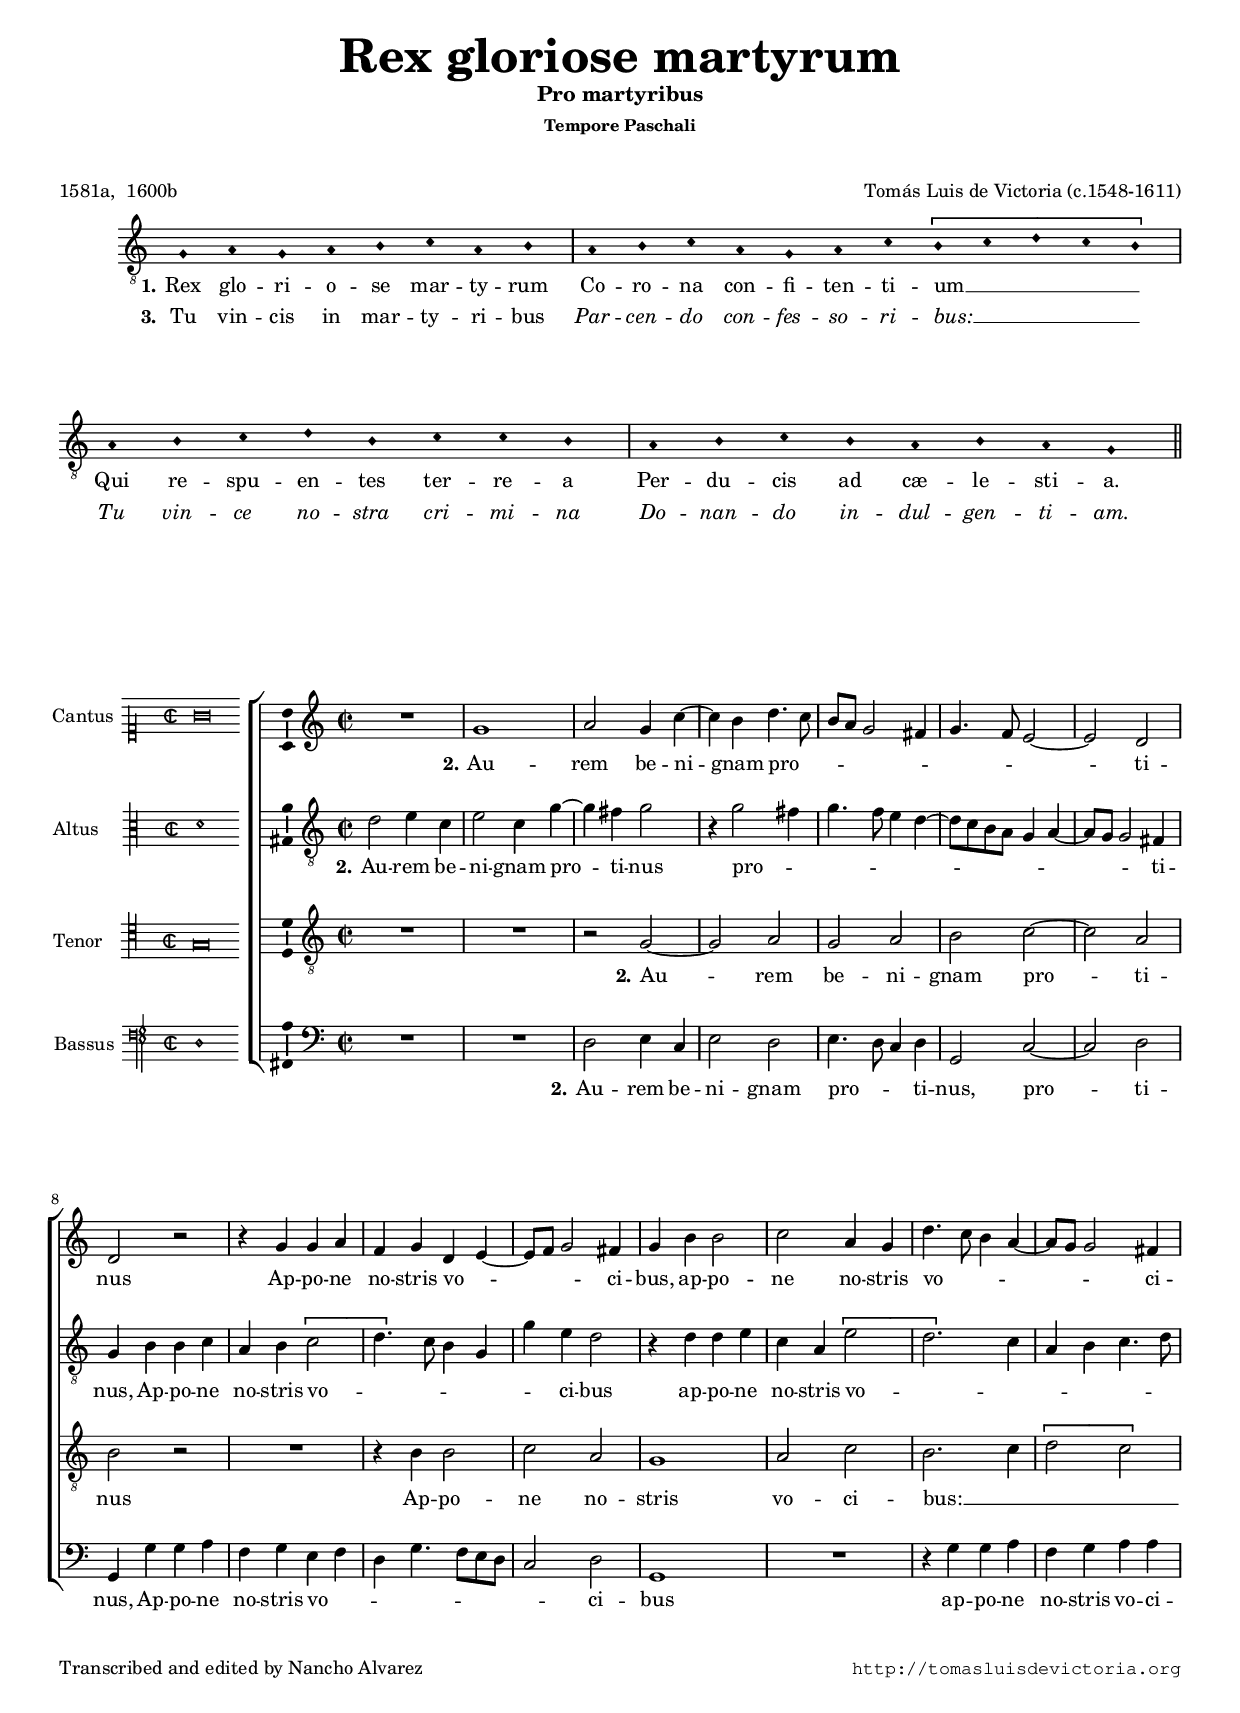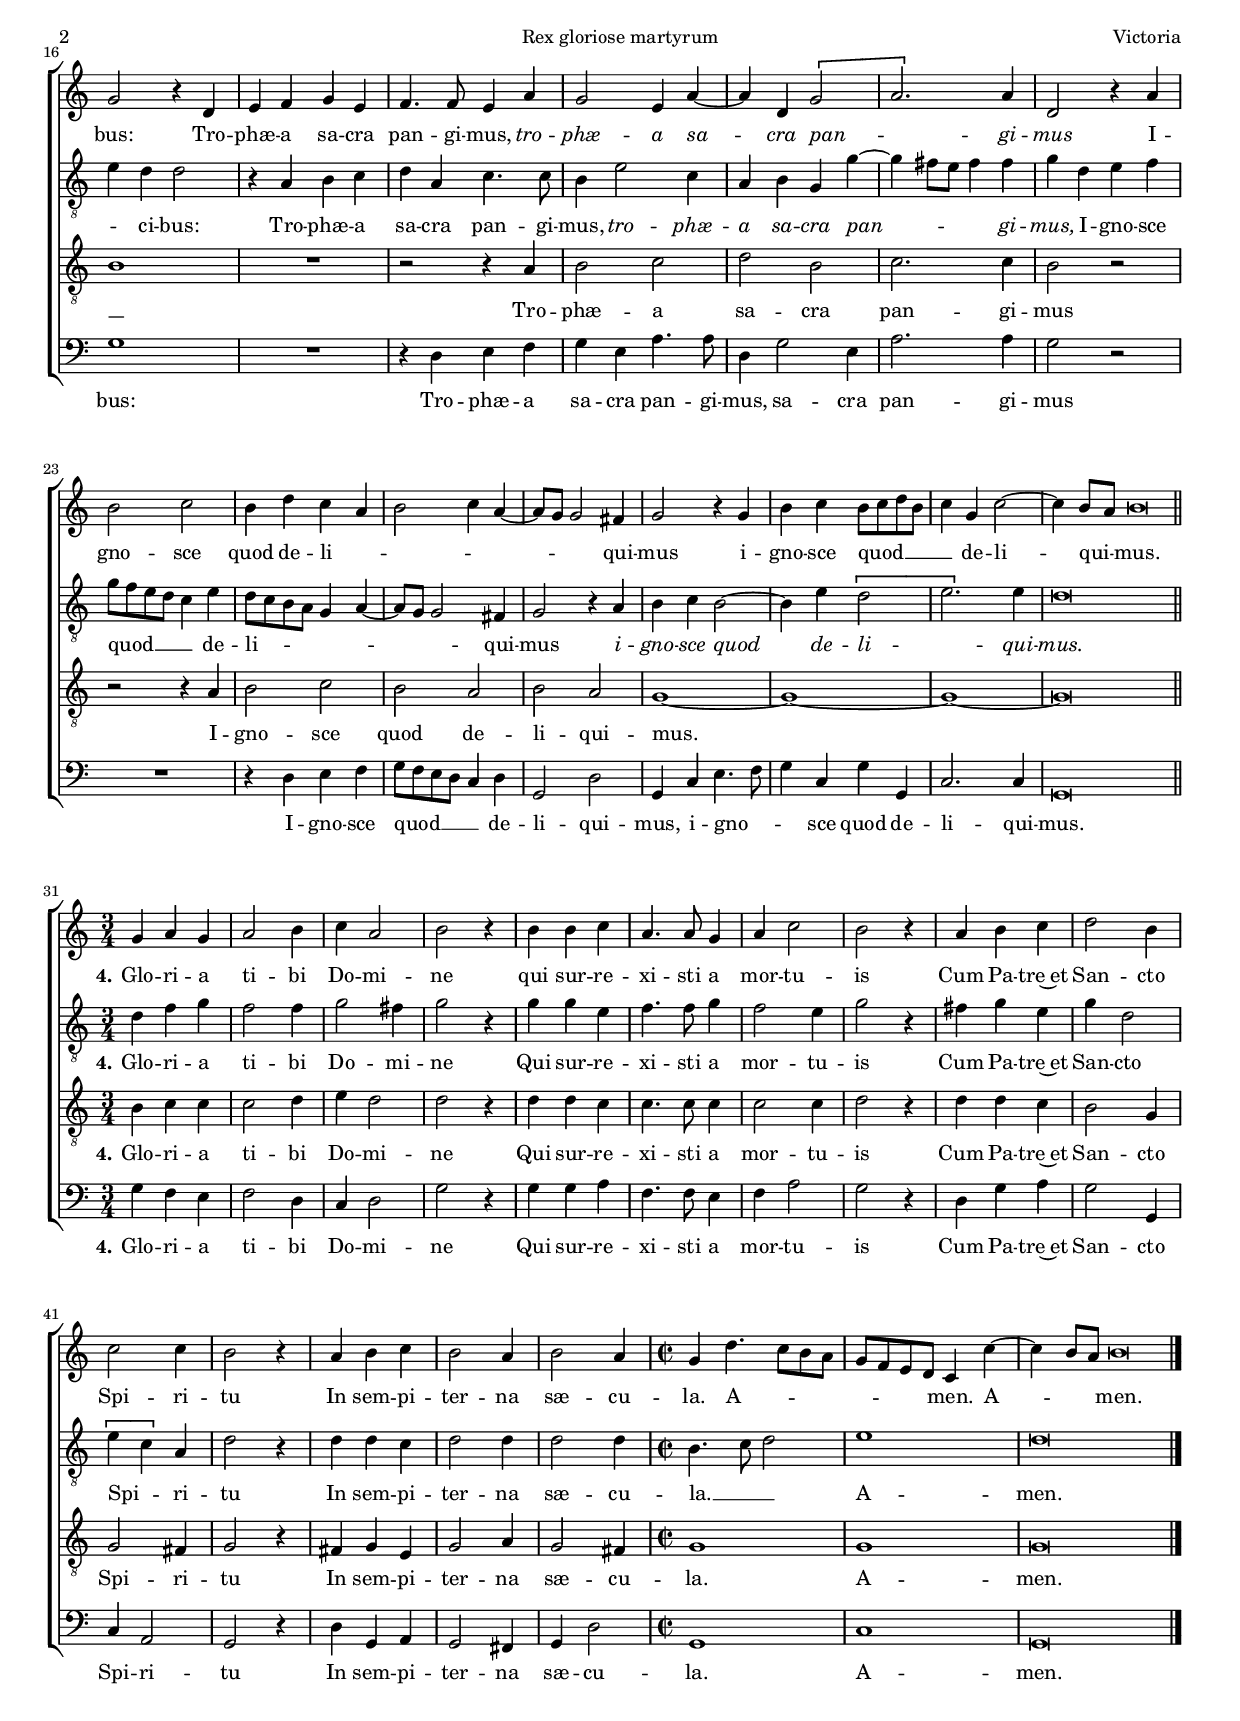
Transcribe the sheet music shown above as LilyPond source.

\version "2.18.0"

#(set-default-paper-size "a4")
#(set-global-staff-size 16.2)
#(ly:set-option 'point-and-click #f)
%mobile -s15.5 -i3.4 -ball

italicas=\override LyricText.font-shape = #'italic
rectas=\override LyricText.font-shape = #'upright
ss=\once \set suggestAccidentals = ##t
incipitwidth = 20

htitle="Rex gloriose martyrum"
hcomposer="Victoria"

\header {
	title=\markup{\fontsize #4 "Rex gloriose martyrum"}
	subtitle="Pro martyribus"
	subsubtitle=\markup{\column{"Tempore Paschali" " " " "}}
	composer="Tomás Luis de Victoria (c.1548-1611)"
        pdfauthor=\composer
	%opus="(-)"
	poet="1581a,  1600b"
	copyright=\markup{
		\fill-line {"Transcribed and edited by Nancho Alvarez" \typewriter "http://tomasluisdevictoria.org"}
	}
%	tagline=""
}


\score {\transpose c c {
<<
         \new Voice = "canto" {
                 \override Staff.TimeSignature.stencil = #'()
                 \override Stem.transparent = ##t
                 \set Score.timing = ##f
                 \override NoteHead.style = #'neomensural         
                 \clef "G_8" 
                 \key a \minor
                 \override LigatureBracket.padding = #1
                 g4 a g a b c' a b \bar "|"
                 a b c' a g a c' \[b c' d' c' b\] \bar "|" \break
                 a b c' d' b c' c' b \bar "|"
                 a b c' b a b a g 
                 \bar "||"
         }
         \new Lyrics \lyricsto "canto" {
         	 \set stanza = "1."
         	 Rex glo -- ri -- o -- se mar -- ty -- rum
         	 Co -- ro -- na con -- fi -- ten -- ti -- um __ _ _ _ _ 
         	 Qui re -- spu -- en -- tes ter -- re -- a
         	 Per -- du -- cis ad cæ -- le -- sti -- a. % coelestia
         }
         \new Lyrics \lyricsto "canto" {
         	 \set stanza = "3."
         	Tu vin -- cis in mar -- ty -- ri -- bus
         	\italicas Par -- cen -- do con -- fes -- so -- ri -- bus: __ _ _ _ _ 
         	Tu vin -- ce no -- stra cri -- mi -- na
         	Do -- nan -- do in -- dul -- gen -- ti -- am.
         }
>>
        }%transpose

\layout {
	\context {\Lyrics
                \override VerticalAxisGroup.nonstaff-nonstaff-spacing =
                #'((basic-distance . 0) (minimum-distance . 0) (padding . 1.5))
        }
        %line-width=16\cm 
        indent=1.0\cm
        %ragged-right = ##f
}
}

%tablet \pageBreak

%%%%%%%%%%%%%%%%%%%%%%%%%%%%%%%%%%%%%%%%%%%%%%%%%%%%%%%%%%%%%%%%%%%%%%%%%%%%%5

global={\key c \major \time 2/2  \skip 1*30 \bar "||" \break
	\once \override Score.TimeSignature.break-visibility = #'#(#f #t #t)
	% el Gloria es igual al de "tristes erant apostoli"
			\time 3/4  \skip 1*3/4*15 \bar "|" \time 2/2
			\skip 1*3 \bar "|."
}

cantus={
	R1*4/4 |
	g'1 |
	a'2 g'4 c'' ~ |
	c'' b' d''4. c''8 |
%5
	b' a' g'2 fis'4 |
	g'4. f'8 e'2 ~ |
	e' d' |
	d' r |
	r4 g' g' a' |
%10
	f' g' d' e' ~ |
	e'8 f' g'2 fis'4 |
	g' b' b'2 |
	c'' a'4 g' |
	d''4. c''8 b'4 a' ~ |
%15
	a'8 g' g'2 fis'4 | 
	g'2 r4 d' |
	e' f' g' e' |
	f'4. f'8 e'4 a' |
	g'2 e'4 a' ~ |
%20
	a' d' \[g'2 |
	a'2.\] a'4 |
	d'2 r4 a' |
	b'2 c'' |
	b'4 d'' c'' a' |
%25
	b'2 c''4 a' ~ |
	a'8 g' g'2 fis'4 |
	g'2 r4 g' |
	b' c'' b'8 c'' d'' b' |
	c''4 g' c''2 ~ |
%30
	c''4 b'8 a' b'\breve*1/4 
	%\once \override TextScript.X-offset = #-3.7
        %\once \override TextScript.padding = #2
        %s4*0^\markup{\raise #.5 \musicglyph #"timesig.mensural34" \smaller \smaller \smaller \column {\raise #.9 3 \raise #1.2 2}}
        g'4 a' g' |
	a'2 b'4 |
	c'' a'2 |
%50
	b' r4 |
	b' b' c'' |
	a'4. a'8 g'4 |
	a' c''2 |
	b' r4 |
%55
	a' b' c'' |
	d''2 b'4 |
	c''2 c''4 |
	b'2 r4 |
	a' b' c'' |
%60
	b'2 a'4 |
	b'2 a'4 |
	%\once \override TextScript.X-offset = #-3.7
        %\once \override TextScript.padding = #2
        %s4*0^\markup{\raise #.5 \musicglyph #"timesig.mensural22"}
        g'4 d''4. c''8 b' a' |
	g' f' e' d' c'4 c'' ~ |
	c'' b'8 a' b'\breve*1/4
}

altus={
	d'2 e'4 c' |
	e'2 c'4 g' ~ |
	g' fis' g'2 |
	r4 g'2 fis'4 |
%5
	g'4. f'8 e'4 d' ~ |
	d'8 c' b a g4 a ~ |
	a8 g g2 fis4 |
	g b b c' |
	a b \[c'2 |
%10
	d'4.\] c'8 b4 g |
	g' e' d'2 |
	r4 d' d' e' |
	c' a \[e'2 |
	d'2.\] c'4 |
%15
	a b c'4. d'8 |
	e'4 d' d'2 |
	r4 a b c' |
	d' a c'4. c'8 |
	b4 e'2 c'4 |
%20
	a b g g' ~ |
	g' fis'8 e' fis'4 fis' |
	g' d' e' f' |
	g'8 f' e' d' c'4 e' |
	d'8 c' b a g4 a ~ |
%25
	a8 g g2 fis4 |
	g2 r4 a |
	b c' b2 ~ |
	b4 e' \[d'2 |
	e'2.\] e'4 |
%30
	d'\breve*1/2 
	d'4 f' g' |
	f'2 f'4 |
	g'2 fis'4 |
%50
	g'2 r4 |
	g' g' e' |
	f'4. f'8 g'4 |
	f'2 e'4 |
	g'2 r4 |
%55
	fis' g' e' |
	g' d'2 |
	\[e'4 c'\] a |
	d'2 r4 |
	d' d' c' |
%60
	d'2 d'4 |
	d'2 d'4 |
	b4. c'8 d'2 |
	e'1 |
	d'\breve*1/2
}

tenor={
	R1*4/4 |
	R1*4/4 |
	r2 g ~ |
	g a |
%5
	g a |
	b c' ~ |
	c' a |
	b r |
	R1*4/4 |
%10
	r4 b b2 |
	c' a |
	g1 |
	a2 c' |
	b2. c'4 |
%15
	\[d'2 c'\] |
	b1 |
	R1*4/4 |
	r2 r4 a |
	b2 c' |
%20
	d' b |
	c'2. c'4 |
	b2 r |
	r r4 a |
	b2 c' |
%25
	b a |
	b a |
	g1 ~ |
	g ~ |
	g ~ |
%30
	g\breve*1/2
	b4 c' c' |
	c'2 d'4 |
	e' d'2 |
%50
	d' r4 |
	d' d' c' |
	c'4. c'8 c'4 |
	c'2 c'4 |
	d'2 r4 |
%55
	d' d' c' |
	b2 g4 |
	g2 fis4 |
	g2 r4 |
	fis g e |
%60
	g2 a4 |
	g2 fis4 |
	g1 |
	g |
	g\breve*1/2
}

bassus={
	R1*4/4 |
	R1*4/4 |
	d2 e4 c |
	e2 d |
%5
	e4. d8 c4 d |
	g,2 c ~ |
	c d |
	g,4 g g a |
	f g e f |
%10
	d g4. f8 e d |
	c2 d |
	g,1 |
	R1*4/4 |
	r4 g g a |
%15
	f g a a |
	g1 |
	R1*4/4 |
	r4 d e f |
	g e a4. a8 |
%20
	d4 g2 e4 |
	a2. a4 |
	g2 r |
	R1*4/4 |
	r4 d e f |
%25
	g8 f e d c4 d |
	g,2 d |
	g,4 c e4. f8 |
	g4 c g g, |
	c2. c4 |
%30
	g,\breve*1/2
	g4 f e |
	f2 d4 |
	c d2 |
%50
	g r4 |
	g g a |
	f4. f8 e4 |
	f a2 |
	g r4 |
%55
	d g a |
	g2 g,4 |
	c a,2 |
	g, r4 |
	d g, a, |
%60
	g,2 fis,4 |
	g, d2 |
	g,1 |
	c |
	g,\breve*1/2
}

textocantus=\lyricmode{
\set stanza = "2."
Au -- rem be -- ni -- _ gnam pro -- _ _ _ _ _ _ _ _ _ ti -- nus
Ap -- po -- ne no -- stris vo -- _ _ _ _ ci -- bus,
ap -- po -- ne no -- stris vo -- _ _ _ _ _ _ ci -- bus:
Tro -- phæ -- a sa -- cra pan -- gi -- mus, 
\italicas tro -- phæ -- a sa -- _ cra pan -- _ gi -- mus \rectas
I -- gno -- sce quod de -- li -- _ _ _ _ _ _ _ qui -- mus
i -- gno -- sce quod __ _ _ _ _ de -- li -- _ qui -- _ mus.
\set stanza = "4."
Glo -- ri -- a ti -- bi Do -- mi -- ne
qui sur -- re -- xi -- sti a mor -- tu -- is
Cum Pa -- tre~et San -- cto Spi -- ri -- tu
In sem -- pi -- ter -- na sæ -- cu -- la.
A -- _ _ _ _ _ _ _ men. 
A -- _ _ _ men.
}

textoaltus=\lyricmode{
\set stanza = "2."
Au -- rem be -- ni -- gnam pro -- _ ti -- nus
pro -- _ _ _ _ _ _ _ _ _ _ _ _ _ _ ti -- nus,
Ap -- po -- ne no -- stris vo -- _ _ _ _ _ ci -- bus
ap -- po -- ne no -- stris vo -- _ _ _ _ _ _ _ ci -- bus:
Tro -- phæ -- a sa -- cra pan -- gi -- mus,
\italicas tro -- phæ -- a sa -- cra pan -- _ _ _ _ gi -- mus, \rectas
I -- gno -- sce  quod __ _ _ _ _ de -- li -- _ _ _ _ _ _ _ _ qui -- mus
\italicas i -- gno -- sce quod _ de -- li -- _ qui -- mus. \rectas
\set stanza = "4."
Glo -- ri -- a ti -- bi Do -- mi -- ne
Qui sur -- re -- xi -- sti a mor -- tu -- is
Cum Pa -- tre~et San -- cto Spi -- _ ri -- tu
In sem -- pi -- ter -- na sæ -- cu -- la. __ _ _ 
A -- men.
}

textotenor=\lyricmode{
\set stanza = "2."
Au -- _ rem be -- ni -- gnam pro -- _ ti -- nus
Ap -- po -- ne no -- stris vo -- ci -- bus: __ _ _ _ _
Tro -- phæ -- a sa -- cra pan -- gi -- mus
I -- gno -- sce quod de -- li -- qui -- mus. _ _ _ 
\set stanza = "4."
Glo -- ri -- a ti -- bi Do -- mi -- ne
Qui sur -- re -- xi -- sti a mor -- tu -- is
Cum Pa -- tre~et San -- cto Spi -- ri -- tu
In sem -- pi -- ter -- na sæ -- cu -- la.
A -- men.
}

textobassus=\lyricmode{
\set stanza = "2."
Au -- rem be -- ni -- gnam pro -- _ _ ti -- nus,
pro -- _ ti -- nus,
Ap -- po -- ne no -- stris vo -- _ _ _ _ _ _ _ ci -- bus
ap -- po -- ne no -- stris vo -- ci -- bus: % no hay :
Tro -- phæ -- a sa -- cra pan -- gi -- mus,
sa -- cra pan -- gi -- mus
I -- gno -- sce quod __ _ _ _ _ de -- li -- qui -- mus,
i -- gno -- _ _ sce quod de -- li -- qui -- mus.
\set stanza = "4."
Glo -- ri -- a ti -- bi Do -- mi -- ne
Qui sur -- re -- xi -- sti a mor -- tu -- is
Cum Pa -- tre~et San -- cto Spi -- ri -- tu
In sem -- pi -- ter -- na sæ -- cu -- la.
A -- men.
}

incipitcantus=\markup{
	\score{
		{ 
		\set Staff.instrumentName="Cantus "
		\override NoteHead.style = #'neomensural
		\override Staff.TimeSignature.style = #'neomensural
		\cadenzaOn 
		\clef "petrucci-c1"
		\key c \major
		\time 2/2
		g'\breve
		} 
	\layout { line-width=\incipitwidth indent = 0 }
	}
}

incipitaltus=\markup{
	\score{
		{ 
		\set Staff.instrumentName="Altus    "
		\override NoteHead.style = #'neomensural 
		\override Staff.TimeSignature.style = #'neomensural
		\cadenzaOn 
		\clef "petrucci-c3"
		\key c \major
		\time 2/2
		d'1
		} 
	\layout { line-width=\incipitwidth indent = 0 }
	}
}


incipittenor=\markup{
	\score{
		{ 
		\set Staff.instrumentName="Tenor   "
		\override NoteHead.style = #'neomensural 
		\override Staff.TimeSignature.style = #'neomensural
		\cadenzaOn 
		\clef "petrucci-c4"
		\key c \major
		\time 2/2
		g\breve
		} 
	\layout { line-width=\incipitwidth indent=0 }
	}
}

incipitbassus=\markup{
	\score{
		{ 
		\set Staff.instrumentName="Bassus "
		\override NoteHead.style = #'neomensural
		\override Staff.TimeSignature.style = #'neomensural
		\cadenzaOn 
		\clef "petrucci-f4"
		\key c \major
		\time 2/2
		d1
		} 
	\layout { line-width=\incipitwidth indent = 0 }
	}
}


\score {\transpose c' c'{
\new ChoirStaff<<

	\new Staff <<\global
	\new Voice="v1" {
		\set Staff.instrumentName=\incipitcantus
		\clef "treble"
		\cantus }
	\new Lyrics \lyricsto "v1" {\textocantus }
	>>
	
	\new Staff << \global
	\new Voice="v2" {
		\set Staff.instrumentName=\incipitaltus
		\clef "G_8" 
		\altus}
	\new Lyrics \lyricsto "v2" {\textoaltus }
	>>

	
	\new Staff <<\global
	\new Voice="v3" {
		\set Staff.instrumentName=\incipittenor
		\clef "G_8"
		\tenor }
	\new Lyrics \lyricsto "v3" {\textotenor }
	>>
	
	\new Staff <<\global
	\new Voice="v4" {
		\set Staff.instrumentName=\incipitbassus
		\clef "bass" 
		\bassus }
	\new Lyrics \lyricsto "v4" {\textobassus }
	>>
	
>>

	}%transpose

\layout{ 
	\context {\Lyrics 
		\override VerticalAxisGroup.staff-affinity = #UP
		\override VerticalAxisGroup.nonstaff-relatedstaff-spacing =
			#'((basic-distance . 0) (minimum-distance . 0) (padding . 1))
		%\override LyricText.font-size = #1.2
		\override LyricHyphen.minimum-distance = #0.5
	}
	\context {\Score 
		\override BarNumber.padding = #2 
	}
	\context {\Voice 
		melismaBusyProperties = #'()
		%autoBeaming = ##f
	}
	%\context { \Staff \RemoveEmptyStaves }
	\context {\Staff 
		\override VerticalAxisGroup.staff-staff-spacing =
			#'((basic-distance . 11) (minimum-distance . 0) (padding . 1))
		\consists Ambitus_engraver 
		\override LigatureBracket.padding = #1
	}
}

%\midi {}

}


\paper{
	evenHeaderMarkup=\markup  \fill-line { \fromproperty #'page:page-number-string \htitle \hcomposer }
	oddHeaderMarkup= \markup  \fill-line { \on-the-fly #not-first-page \hcomposer \on-the-fly #not-first-page \htitle \on-the-fly #not-first-page \fromproperty #'page:page-number-string }
	%system-count=20
	page-count = 2
	ragged-last-bottom = ##f
	indent=3.4\cm
	system-system-spacing =
	#'((basic-distance . 20) (minimum-distance . 0) (padding . 5))
	top-system-spacing = % header
	#'((basic-distance . 8) (minimum-distance . 0) (padding . 0))
	last-bottom-spacing = % footer
	#'((basic-distance . 12) (minimum-distance . 0) (padding . 0))
	top-markup-spacing #'basic-distance = 5
	markup-system-spacing #'basic-distance = 20

}
